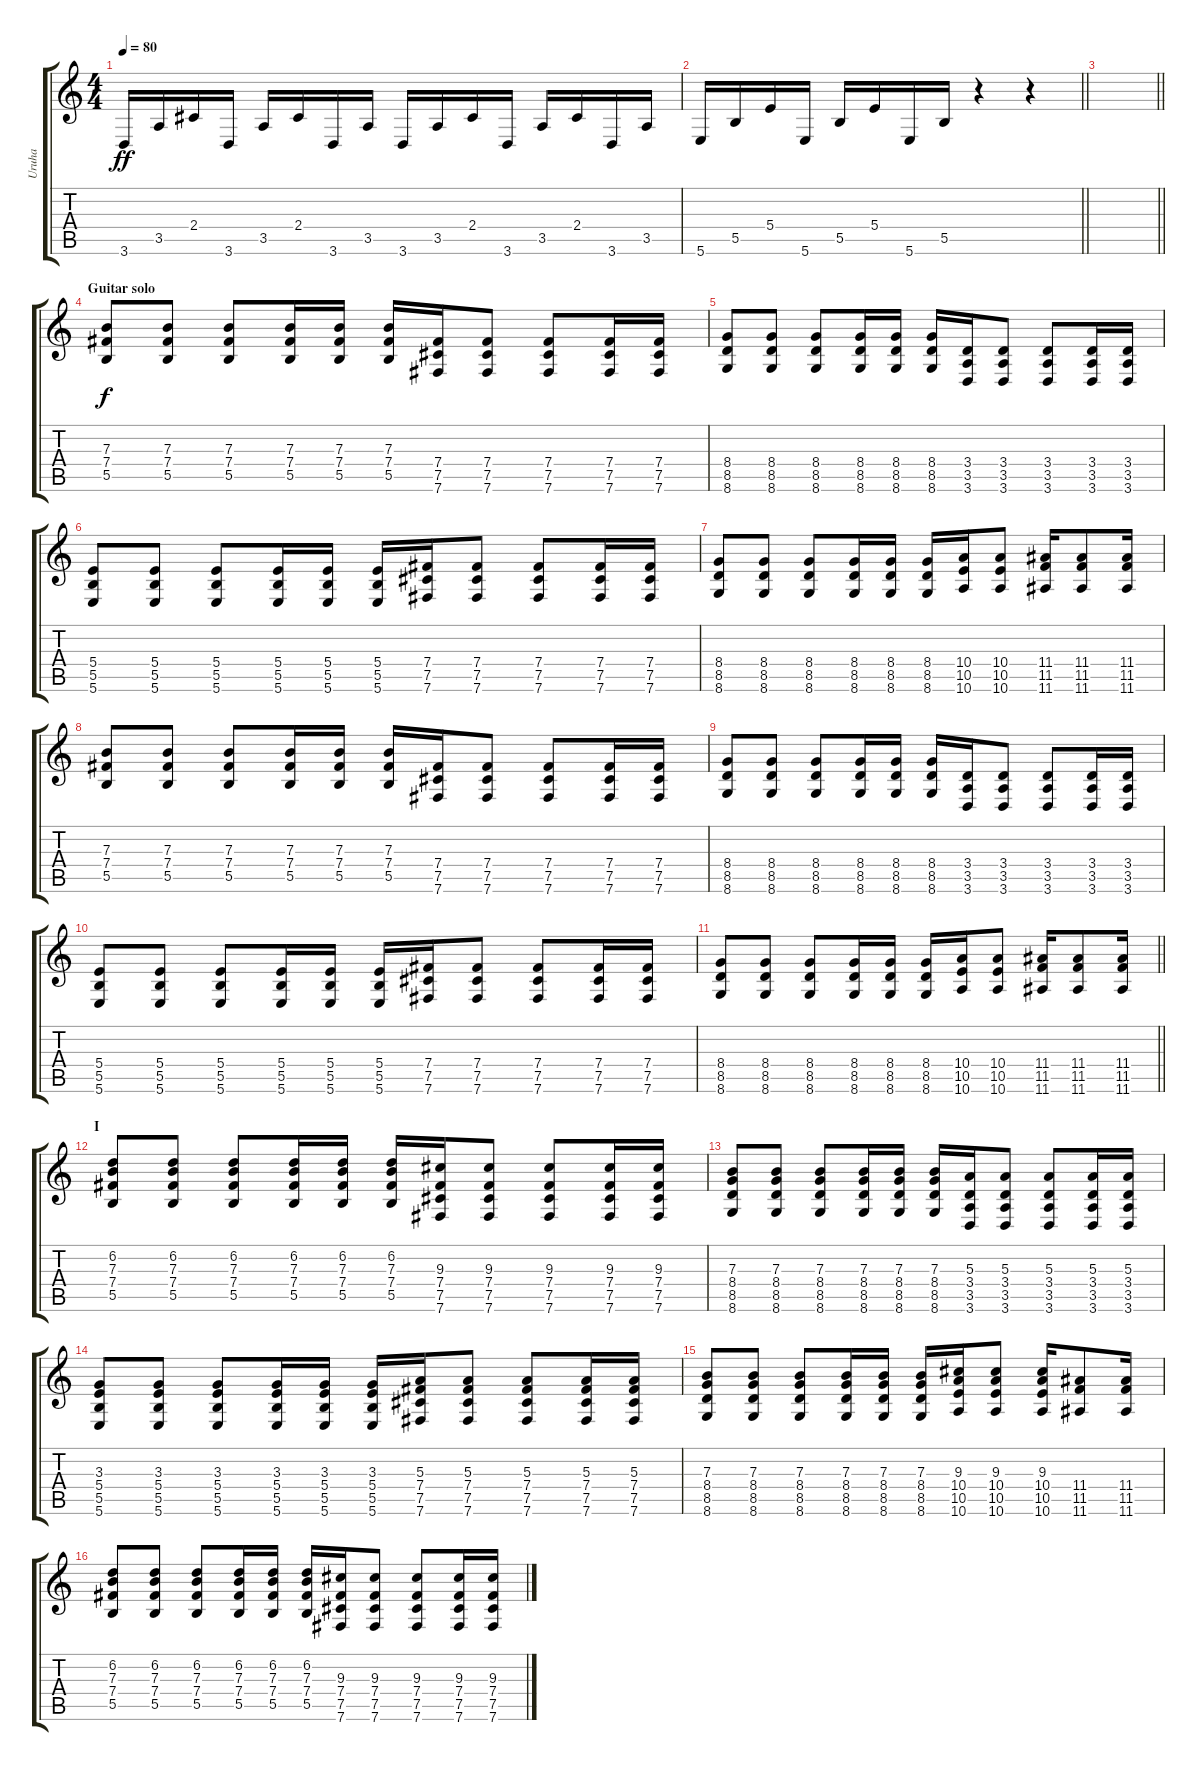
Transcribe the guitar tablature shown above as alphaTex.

\track ("Uruha" "Uruha") {instrument electricguitarclean}
\staff {score tabs}
\tuning (Db4 Ab3 E3 B2 Gb2 B1) {hide}
\ts (4 4)
\tempo 80
\clef g2
\ks c
3.6.16{dy ff} 3.5.16 2.4.16 3.6.16 3.5.16 2.4.16 3.6.16 3.5.16 3.6.16 3.5.16 2.4.16 3.6.16 3.5.16 2.4.16 3.6.16 3.5.16 |
\barLineRight lightlight
5.6.16 5.5.16 5.4.16 5.6.16 5.5.16 5.4.16 5.6.16 5.5.16 r.4 r.4 |
\section ("" "")
\barLineRight lightlight
|
\section ("" "Guitar solo")
(7.3 7.4 5.5).8{dy f volume 8 instrument overdrivenguitar} (7.3 7.4 5.5).8 (7.3 7.4 5.5).8 (7.3 7.4 5.5).16 (7.3 7.4 5.5).16 (7.3 7.4 5.5).16 (7.4 7.5 7.6).16 (7.4 7.5 7.6).8 (7.4 7.5 7.6).8 (7.4 7.5 7.6).16 (7.4 7.5 7.6).16 |
(8.4 8.5 8.6).8 (8.4 8.5 8.6).8 (8.4 8.5 8.6).8 (8.4 8.5 8.6).16 (8.4 8.5 8.6).16 (8.4 8.5 8.6).16 (3.4 3.5 3.6).16 (3.4 3.5 3.6).8 (3.4 3.5 3.6).8 (3.4 3.5 3.6).16 (3.4 3.5 3.6).16 |
(5.4 5.5 5.6).8 (5.4 5.5 5.6).8 (5.4 5.5 5.6).8 (5.4 5.5 5.6).16 (5.4 5.5 5.6).16 (5.4 5.5 5.6).16 (7.4 7.5 7.6).16 (7.4 7.5 7.6).8 (7.4 7.5 7.6).8 (7.4 7.5 7.6).16 (7.4 7.5 7.6).16 |
(8.4 8.5 8.6).8 (8.4 8.5 8.6).8 (8.4 8.5 8.6).8 (8.4 8.5 8.6).16 (8.4 8.5 8.6).16 (8.4 8.5 8.6).16 (10.4 10.5 10.6).16 (10.4 10.5 10.6).8 (11.4 11.5 11.6).16 (11.4 11.5 11.6).8 (11.4 11.5 11.6).16 |
(7.3 7.4 5.5).8 (7.3 7.4 5.5).8 (7.3 7.4 5.5).8 (7.3 7.4 5.5).16 (7.3 7.4 5.5).16 (7.3 7.4 5.5).16 (7.4 7.5 7.6).16 (7.4 7.5 7.6).8 (7.4 7.5 7.6).8 (7.4 7.5 7.6).16 (7.4 7.5 7.6).16 |
(8.4 8.5 8.6).8 (8.4 8.5 8.6).8 (8.4 8.5 8.6).8 (8.4 8.5 8.6).16 (8.4 8.5 8.6).16 (8.4 8.5 8.6).16 (3.4 3.5 3.6).16 (3.4 3.5 3.6).8 (3.4 3.5 3.6).8 (3.4 3.5 3.6).16 (3.4 3.5 3.6).16 |
(5.4 5.5 5.6).8 (5.4 5.5 5.6).8 (5.4 5.5 5.6).8 (5.4 5.5 5.6).16 (5.4 5.5 5.6).16 (5.4 5.5 5.6).16 (7.4 7.5 7.6).16 (7.4 7.5 7.6).8 (7.4 7.5 7.6).8 (7.4 7.5 7.6).16 (7.4 7.5 7.6).16 |
\barLineRight lightlight
(8.4 8.5 8.6).8 (8.4 8.5 8.6).8 (8.4 8.5 8.6).8 (8.4 8.5 8.6).16 (8.4 8.5 8.6).16 (8.4 8.5 8.6).16 (10.4 10.5 10.6).16 (10.4 10.5 10.6).8 (11.4 11.5 11.6).16 (11.4 11.5 11.6).8 (11.4 11.5 11.6).16 |
\section ("" "I")
(6.2 7.3 7.4 5.5).8 (6.2 7.3 7.4 5.5).8 (6.2 7.3 7.4 5.5).8 (6.2 7.3 7.4 5.5).16 (6.2 7.3 7.4 5.5).16 (6.2 7.3 7.4 5.5).16 (9.3 7.4 7.5 7.6).16 (9.3 7.4 7.5 7.6).8 (9.3 7.4 7.5 7.6).8 (9.3 7.4 7.5 7.6).16 (9.3 7.4 7.5 7.6).16 |
(7.3 8.4 8.5 8.6).8 (7.3 8.4 8.5 8.6).8 (7.3 8.4 8.5 8.6).8 (7.3 8.4 8.5 8.6).16 (7.3 8.4 8.5 8.6).16 (7.3 8.4 8.5 8.6).16 (5.3 3.4 3.5 3.6).16 (5.3 3.4 3.5 3.6).8 (5.3 3.4 3.5 3.6).8 (5.3 3.4 3.5 3.6).16 (5.3 3.4 3.5 3.6).16 |
(3.3 5.4 5.5 5.6).8 (3.3 5.4 5.5 5.6).8 (3.3 5.4 5.5 5.6).8 (3.3 5.4 5.5 5.6).16 (3.3 5.4 5.5 5.6).16 (3.3 5.4 5.5 5.6).16 (5.3 7.4 7.5 7.6).16 (5.3 7.4 7.5 7.6).8 (5.3 7.4 7.5 7.6).8 (5.3 7.4 7.5 7.6).16 (5.3 7.4 7.5 7.6).16 |
(7.3 8.4 8.5 8.6).8 (7.3 8.4 8.5 8.6).8 (7.3 8.4 8.5 8.6).8 (7.3 8.4 8.5 8.6).16 (7.3 8.4 8.5 8.6).16 (7.3 8.4 8.5 8.6).16 (9.3 10.4 10.5 10.6).16 (9.3 10.4 10.5 10.6).8 (9.3 10.4 10.5 10.6).16 (11.4 11.5 11.6).8 (11.4 11.5 11.6).16 |
(6.2 7.3 7.4 5.5).8 (6.2 7.3 7.4 5.5).8 (6.2 7.3 7.4 5.5).8 (6.2 7.3 7.4 5.5).16 (6.2 7.3 7.4 5.5).16 (6.2 7.3 7.4 5.5).16 (9.3 7.4 7.5 7.6).16 (9.3 7.4 7.5 7.6).8 (9.3 7.4 7.5 7.6).8 (9.3 7.4 7.5 7.6).16 (9.3 7.4 7.5 7.6).16
